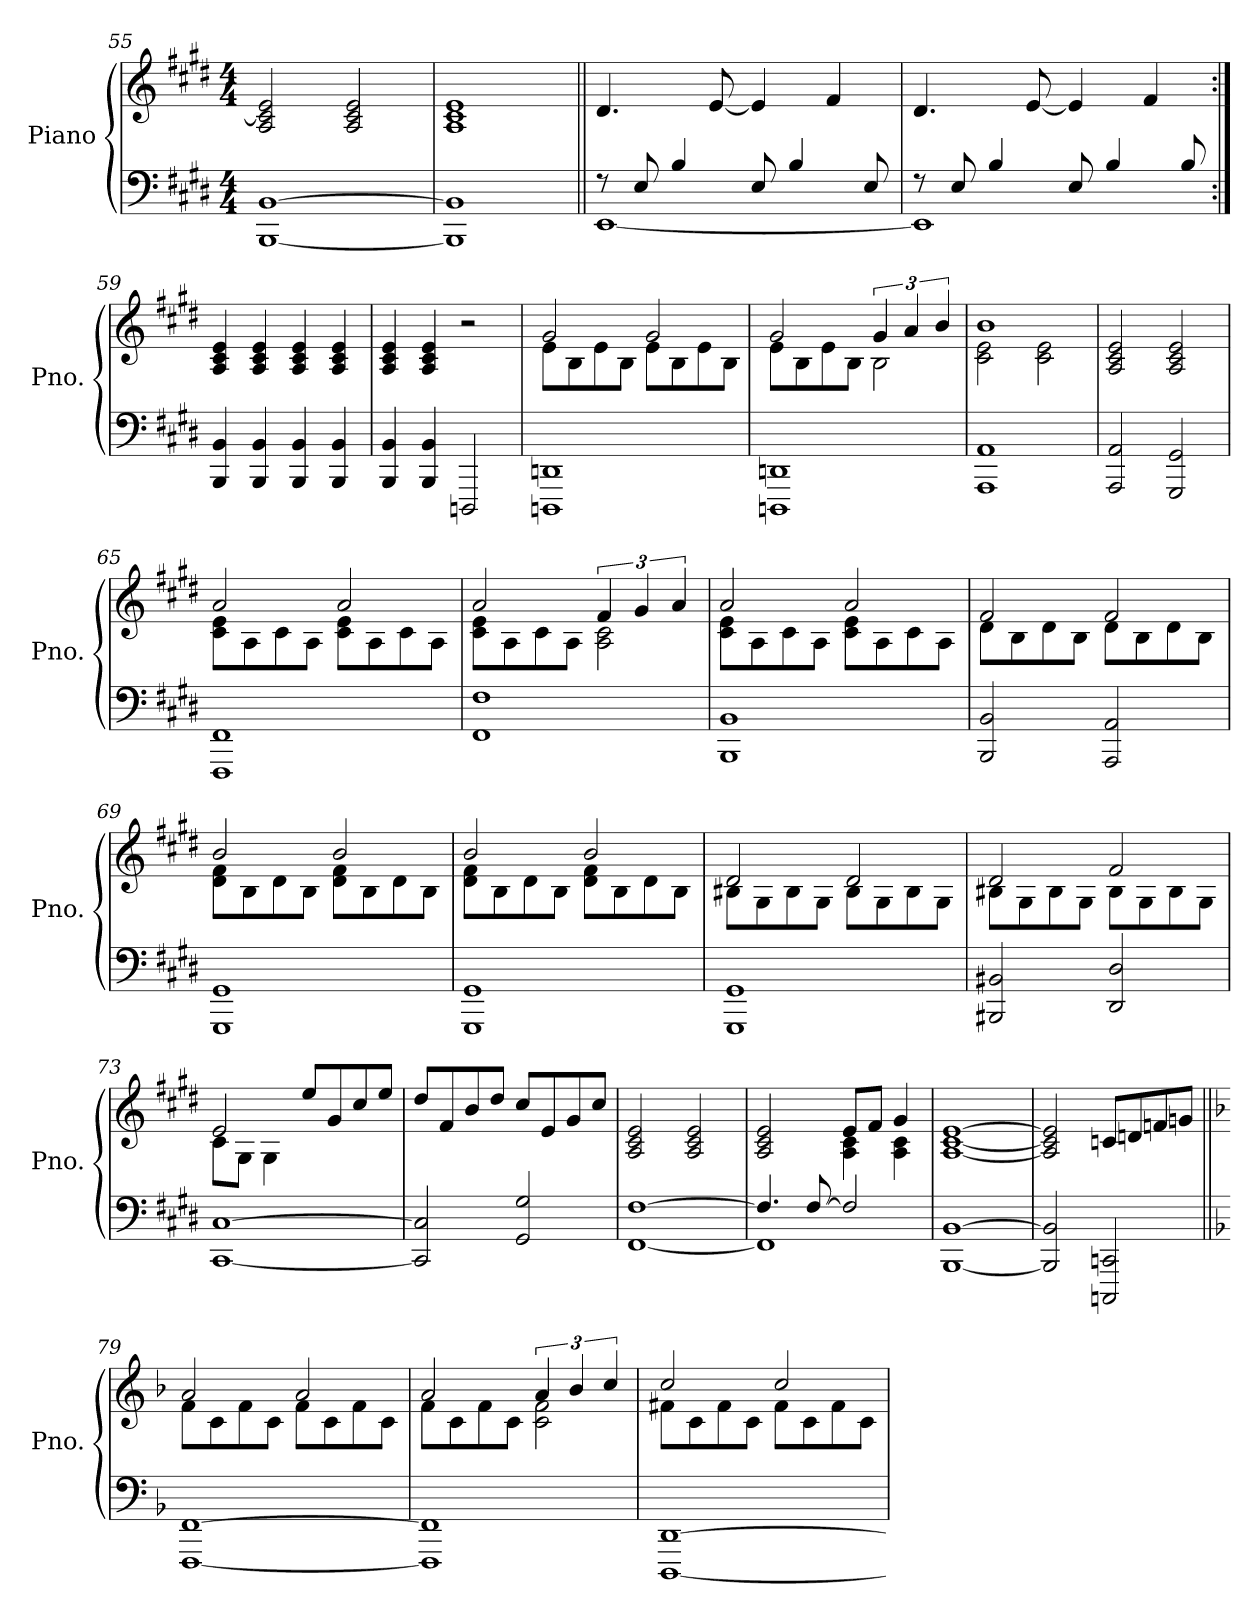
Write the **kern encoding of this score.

**kern	**kern
*part1	*part1
*staff2	*staff1
*I"Piano	*
*I'Pno.	*
*clefF4	*clefG2
*k[f#c#g#d#]	*k[f#c#g#d#]
*M4/4	*M4/4
=55	=55
[1BBB [1BB	2A/ 2c#/] 2e/
.	2A/ 2c#/ 2e/
=56	=56
1BBB] 1BB]	1A 1c# 1e
!!LO:LB:g=z
=57||	=57||
*^	*
8r	[1EE	4.d#/
8E/	.	.
4B/	.	.
.	.	[8e/
8E/	.	4e/]
4B/	.	.
.	.	4f#/
8E/	.	.
=58	=58	=58
8r	1EE]	4.d#/
8E/	.	.
4B/	.	.
.	.	[8e/
8E/	.	4e/]
4B/	.	.
.	.	4f#/
8B/	.	.
*v	*v	*
=59:|!	=59:|!
4BBB/ 4BB/	4A/ 4c#/ 4e/
4BBB/ 4BB/	4A/ 4c#/ 4e/
4BBB/ 4BB/	4A/ 4c#/ 4e/
4BBB/ 4BB/	4A/ 4c#/ 4e/
=60	=60
4BBB/ 4BB/	4A/ 4c#/ 4e/
4BBB/ 4BB/	4A/ 4c#/ 4e/
2DDDn/	2r
!!LO:LB:g=z
=61	=61
*	*^
1DDDn 1DDn	2g#/	8e\L
.	.	8B\
.	.	8e\
.	.	8B\J
.	2g#/	8e\L
.	.	8B\
.	.	8e\
.	.	8B\J
=62	=62	=62
1DDDn 1DDn	2g#/	8e\L
.	.	8B\
.	.	8e\
.	.	8B\J
.	6g#/	2B\
.	6a/	.
.	6b/	.
=63	=63	=63
1AAA 1AA	1b	2c#\ 2e\
.	.	2c#\ 2e\
*	*v	*v
=64	=64
2AAA/ 2AA/	2A/ 2c#/ 2e/
2GGG#/ 2GG#/	2A/ 2c#/ 2e/
!!LO:LB:g=z
=65	=65
*	*^
1FFF# 1FF#	2a/	8c#\ 8e\L
.	.	8A\
.	.	8c#\
.	.	8A\J
.	2a/	8c#\ 8e\L
.	.	8A\
.	.	8c#\
.	.	8A\J
=66	=66	=66
1FF# 1F#	2a/	8c#\ 8e\L
.	.	8A\
.	.	8c#\
.	.	8A\J
.	6f#/	2A\ 2c#\
.	6g#/	.
.	6a/	.
=67	=67	=67
1BBB 1BB	2a/	8c#\ 8e\L
.	.	8A\
.	.	8c#\
.	.	8A\J
.	2a/	8c#\ 8e\L
.	.	8A\
.	.	8c#\
.	.	8A\J
=68	=68	=68
2BBB/ 2BB/	2f#/	8d#\L
.	.	8B\
.	.	8d#\
.	.	8B\J
2AAA/ 2AA/	2f#/	8d#\L
.	.	8B\
.	.	8d#\
.	.	8B\J
!!LO:PB:g=z	!!
=69	=69	=69
1GGG# 1GG#	2b/	8d#\ 8f#\L
.	.	8B\
.	.	8d#\
.	.	8B\J
.	2b/	8d#\ 8f#\L
.	.	8B\
.	.	8d#\
.	.	8B\J
=70	=70	=70
1GGG# 1GG#	2b/	8d#\ 8f#\L
.	.	8B\
.	.	8d#\
.	.	8B\J
.	2b/	8d#\ 8f#\L
.	.	8B\
.	.	8d#\
.	.	8B\J
=71	=71	=71
1GGG# 1GG#	2d#/	8B#X\L
.	.	8G#\
.	.	8B#\
.	.	8G#\J
.	2d#/	8B#\L
.	.	8G#\
.	.	8B#\
.	.	8G#\J
=72	=72	=72
2BBB#X/ 2BB#X/	2d#/	8B#X\L
.	.	8G#\
.	.	8B#\
.	.	8G#\J
2DD#/ 2D#/	2f#/	8B#\L
.	.	8G#\
.	.	8B#\
.	.	8G#\J
!!LO:LB:g=z	!!
=73	=73	=73
[1CC# [1C#	2e/	8c#\L
.	.	8G#\J
.	.	4G#\
.	8ee/L	2ryy
.	8g#/	.
.	8cc#/	.
.	8ee/J	.
*	*v	*v
=74	=74
2CC#/] 2C#/]	8dd#/L
.	8f#/
.	8b/
.	8dd#/J
2GG#/ 2G#/	8cc#/L
.	8e/
.	8g#/
.	8cc#/J
=75	=75
[1FF# [1F#	2A/ 2c#/ 2e/
.	2A/ 2c#/ 2e/
=76	=76
*^	*^
4.F#/]	1FF#]	2A/ 2c#/ 2e/	2ryy
[8F#/	.	.	.
2F#/]	.	8e/L	4A\ 4c#\
.	.	8f#/J	.
.	.	4g#/	4A\ 4c#\
*v	*v	*	*
*	*v	*v
!!LO:LB:g=z
=77	=77
[1BBB [1BB	[1A [1c# [1e
=78	=78
2BBB/] 2BB/]	2A/] 2c#/] 2e/]
2CCCn/ 2CCn/	8cn/L
.	8dn/
.	8fn/
.	8gn/J
!!LO:LB:g=z
=79||	=79||
*k[b-]	*k[b-]
*	*^
[1FFF [1FF	2a/	8f\L
.	.	8c\
.	.	8f\
.	.	8c\J
.	2a/	8f\L
.	.	8c\
.	.	8f\
.	.	8c\J
=80	=80	=80
1FFF] 1FF]	2a/	8f\L
.	.	8c\
.	.	8f\
.	.	8c\J
.	6a/	2c\ 2f\
.	6b-/	.
.	6cc/	.
=81	=81	=81
[1DDD [1DD	2cc/	8f#X\L
.	.	8c\
.	.	8f#\
.	.	8c\J
.	2cc/	8f#\L
.	.	8c\
.	.	8f#\
.	.	8c\J
*	*v	*v
=	=
*-	*-
